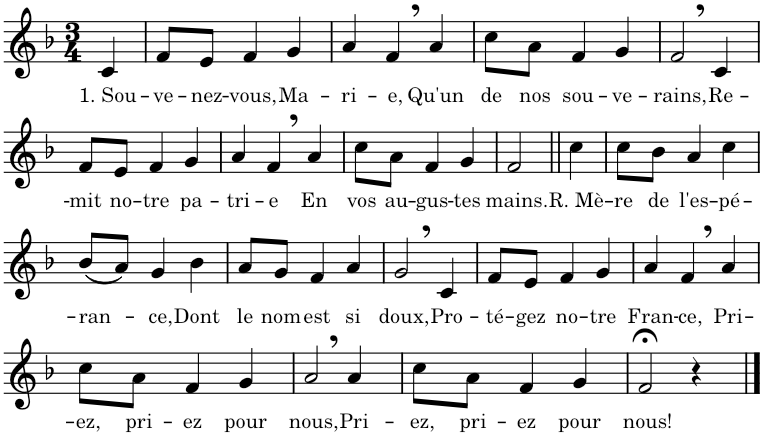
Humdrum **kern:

**kern	**text
*part1	*part1
*staff1	*staff1
*I"1	*
*clefG2	*
*k[b-]	*
*M3/4	*
=1	=1
!	!LO:LY:b
4c/	1. Sou-
=2	=2
!	!LO:LY:b
8f/L	-ve-
!	!LO:LY:b
8e/J	-nez-
!	!LO:LY:b
4f/	-vous,
!	!LO:LY:b
4g/	Ma-
=3	=3
!	!LO:LY:b
4a/	-ri-
!	!LO:LY:b
4f,/	-e,
!	!LO:LY:b
4a/	Qu'un
=4	=4
!	!LO:LY:b
8cc\L	de
!	!LO:LY:b
8a\J	nos
!	!LO:LY:b
4f/	sou-
!	!LO:LY:b
4g/	-ve-
=5	=5
!	!LO:LY:b
2f,/	-rains,
!	!LO:LY:b
4c/	Re-
!!LO:LB:g=z
=6	=6
!	!LO:LY:b
8f/L	-mit
!	!LO:LY:b
8e/J	no-
!	!LO:LY:b
4f/	-tre
!	!LO:LY:b
4g/	pa-
=7	=7
!	!LO:LY:b
4a/	-tri-
!	!LO:LY:b
4f,/	-e
!	!LO:LY:b
4a/	En
=8	=8
!	!LO:LY:b
8cc\L	vos
!	!LO:LY:b
8a\J	au-
!	!LO:LY:b
4f/	-gus-
!	!LO:LY:b
4g/	-tes
=9	=9
!	!LO:LY:b
2f/	mains.
=10||	=10||
!	!LO:LY:b
4cc\	R. Mè-
=11	=11
!	!LO:LY:b
8cc\L	-re
!	!LO:LY:b
8b-\J	de
!	!LO:LY:b
4a/	l'es-
!	!LO:LY:b
4cc\	-pé-
!!LO:LB:g=z
=12	=12
!	!LO:LY:b
(8b-/L	-ran-
8a/J)	.
!	!LO:LY:b
4g/	-ce,
!	!LO:LY:b
4b-\	Dont
=13	=13
!	!LO:LY:b
8a/L	le
!	!LO:LY:b
8g/J	nom
!	!LO:LY:b
4f/	est
!	!LO:LY:b
4a/	si
=14	=14
!	!LO:LY:b
2g,/	doux,
!	!LO:LY:b
4c/	Pro-
=15	=15
!	!LO:LY:b
8f/L	-té-
!	!LO:LY:b
8e/J	-gez
!	!LO:LY:b
4f/	no-
!	!LO:LY:b
4g/	-tre
=16	=16
!	!LO:LY:b
4a/	Fran-
!	!LO:LY:b
4f,/	-ce,
!	!LO:LY:b
4a/	Pri-
!!LO:LB:g=z
=17	=17
!	!LO:LY:b
8cc\L	-ez,
!	!LO:LY:b
8a\J	pri-
!	!LO:LY:b
4f/	-ez
!	!LO:LY:b
4g/	pour
=18	=18
!	!LO:LY:b
2a/	nous,
!	!LO:LY:b
4a/	Pri-
=19	=19
!	!LO:LY:b
8cc\L	-ez,
!	!LO:LY:b
8a\J	pri-
!	!LO:LY:b
4f/	-ez
!	!LO:LY:b
4g/	pour
=20	=20
!	!LO:LY:b
2f;</	nous!
4r	.
==	==
*-	*-
